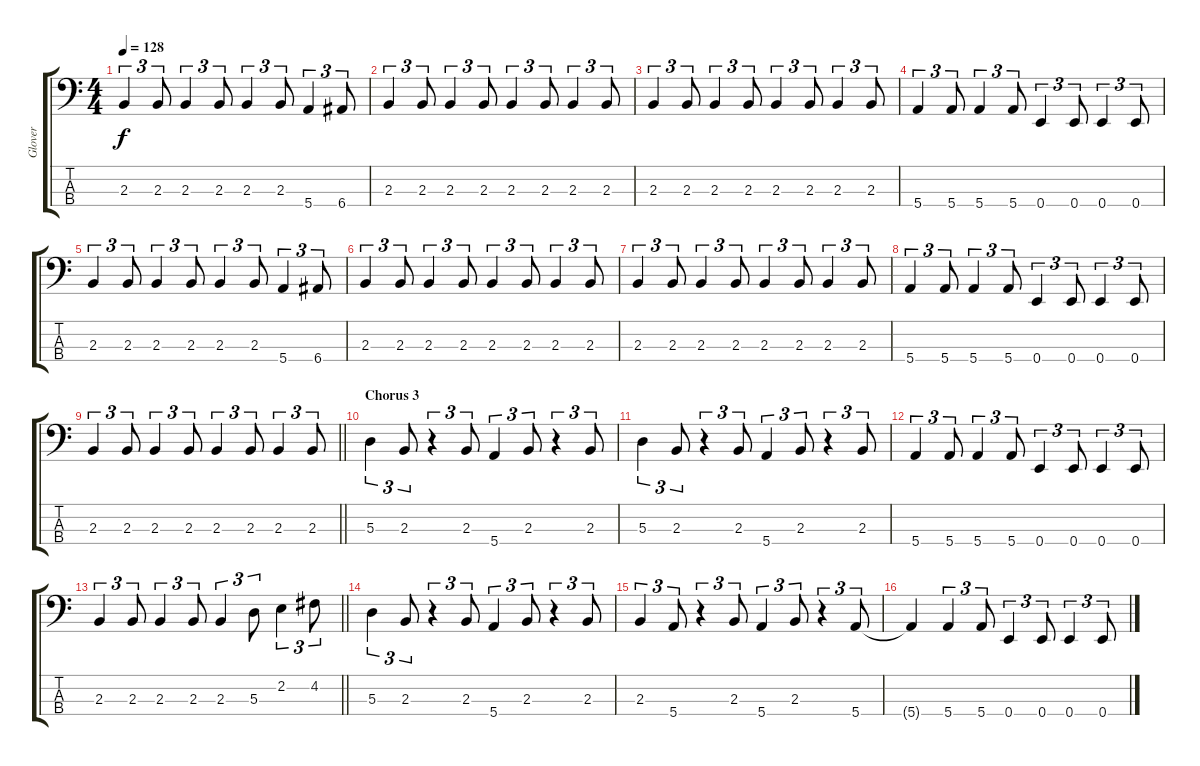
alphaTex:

\track ("Glover" "Glover") {instrument electricbassfinger}
\staff {score tabs}
\tuning (G2 D2 A1 E1) {hide}
\ts (4 4)
\tempo 128
\clef f4
\ks c
2.3.4{tu (3 2) dy f} 2.3.8{tu (3 2)} 2.3.4{tu (3 2)} 2.3.8{tu (3 2)} 2.3.4{tu (3 2)} 2.3.8{tu (3 2)} 5.4.4{tu (3 2)} 6.4.8{tu (3 2)} |
2.3.4{tu (3 2)} 2.3.8{tu (3 2)} 2.3.4{tu (3 2)} 2.3.8{tu (3 2)} 2.3.4{tu (3 2)} 2.3.8{tu (3 2)} 2.3.4{tu (3 2)} 2.3.8{tu (3 2)} |
2.3.4{tu (3 2)} 2.3.8{tu (3 2)} 2.3.4{tu (3 2)} 2.3.8{tu (3 2)} 2.3.4{tu (3 2)} 2.3.8{tu (3 2)} 2.3.4{tu (3 2)} 2.3.8{tu (3 2)} |
5.4.4{tu (3 2)} 5.4.8{tu (3 2)} 5.4.4{tu (3 2)} 5.4.8{tu (3 2)} 0.4.4{tu (3 2)} 0.4.8{tu (3 2)} 0.4.4{tu (3 2)} 0.4.8{tu (3 2)} |
2.3.4{tu (3 2)} 2.3.8{tu (3 2)} 2.3.4{tu (3 2)} 2.3.8{tu (3 2)} 2.3.4{tu (3 2)} 2.3.8{tu (3 2)} 5.4.4{tu (3 2)} 6.4.8{tu (3 2)} |
2.3.4{tu (3 2)} 2.3.8{tu (3 2)} 2.3.4{tu (3 2)} 2.3.8{tu (3 2)} 2.3.4{tu (3 2)} 2.3.8{tu (3 2)} 2.3.4{tu (3 2)} 2.3.8{tu (3 2)} |
2.3.4{tu (3 2)} 2.3.8{tu (3 2)} 2.3.4{tu (3 2)} 2.3.8{tu (3 2)} 2.3.4{tu (3 2)} 2.3.8{tu (3 2)} 2.3.4{tu (3 2)} 2.3.8{tu (3 2)} |
5.4.4{tu (3 2)} 5.4.8{tu (3 2)} 5.4.4{tu (3 2)} 5.4.8{tu (3 2)} 0.4.4{tu (3 2)} 0.4.8{tu (3 2)} 0.4.4{tu (3 2)} 0.4.8{tu (3 2)} |
\barLineRight lightlight
2.3.4{tu (3 2)} 2.3.8{tu (3 2)} 2.3.4{tu (3 2)} 2.3.8{tu (3 2)} 2.3.4{tu (3 2)} 2.3.8{tu (3 2)} 2.3.4{tu (3 2)} 2.3.8{tu (3 2)} |
\section ("" "Chorus 3")
5.3.4{tu (3 2)} 2.3.8{tu (3 2)} r.4{tu (3 2)} 2.3.8{tu (3 2)} 5.4.4{tu (3 2)} 2.3.8{tu (3 2)} r.4{tu (3 2)} 2.3.8{tu (3 2)} |
5.3.4{tu (3 2)} 2.3.8{tu (3 2)} r.4{tu (3 2)} 2.3.8{tu (3 2)} 5.4.4{tu (3 2)} 2.3.8{tu (3 2)} r.4{tu (3 2)} 2.3.8{tu (3 2)} |
5.4.4{tu (3 2)} 5.4.8{tu (3 2)} 5.4.4{tu (3 2)} 5.4.8{tu (3 2)} 0.4.4{tu (3 2)} 0.4.8{tu (3 2)} 0.4.4{tu (3 2)} 0.4.8{tu (3 2)} |
\barLineRight lightlight
2.3.4{tu (3 2)} 2.3.8{tu (3 2)} 2.3.4{tu (3 2)} 2.3.8{tu (3 2)} 2.3.4{tu (3 2)} 5.3.8{tu (3 2)} 2.2.4{tu (3 2)} 4.2.8{tu (3 2)} |
5.3.4{tu (3 2)} 2.3.8{tu (3 2)} r.4{tu (3 2)} 2.3.8{tu (3 2)} 5.4.4{tu (3 2)} 2.3.8{tu (3 2)} r.4{tu (3 2)} 2.3.8{tu (3 2)} |
2.3.4{tu (3 2)} 5.4.8{tu (3 2)} r.4{tu (3 2)} 2.3.8{tu (3 2)} 5.4.4{tu (3 2)} 2.3.8{tu (3 2)} r.4{tu (3 2)} 5.4.8{tu (3 2)} |
5.4{t}.4 5.4.4{tu (3 2)} 5.4.8{tu (3 2)} 0.4.4{tu (3 2)} 0.4.8{tu (3 2)} 0.4.4{tu (3 2)} 0.4.8{tu (3 2)}
